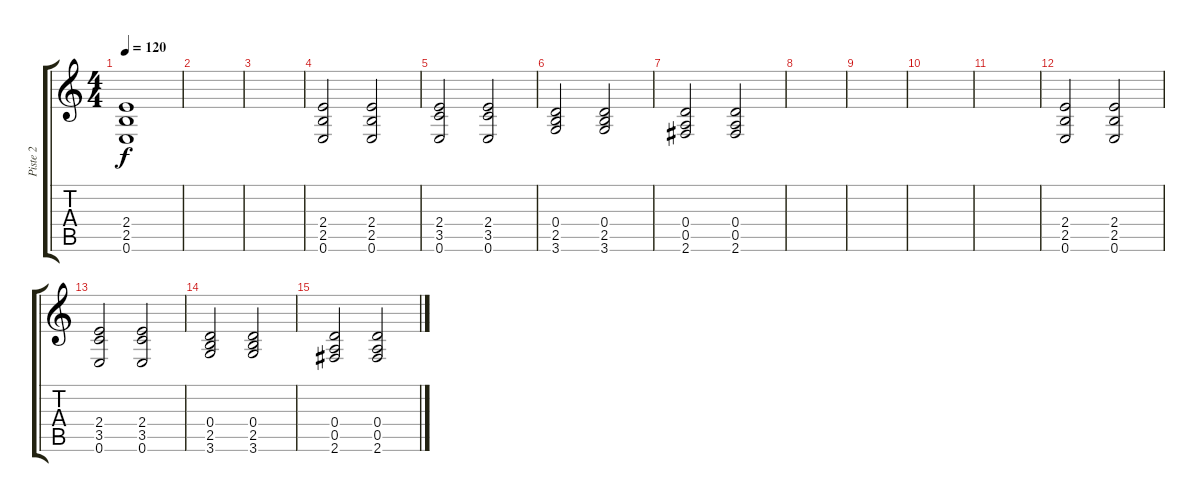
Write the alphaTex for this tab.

\track ("Piste 2" "Piste 2") {instrument overdrivenguitar}
\staff {score tabs}
\tuning (E4 B3 G3 D3 A2 E2) {hide}
\ts (4 4)
\tempo 120
\clef g2
\ks c
(2.4 2.5 0.6).1{dy f} |
|
|
(2.4 2.5 0.6).2 (2.4 2.5 0.6).2 |
(2.4 3.5 0.6).2 (2.4 3.5 0.6).2 |
(0.4 2.5 3.6).2 (0.4 2.5 3.6).2 |
(0.4 0.5 2.6).2 (0.4 0.5 2.6).2 |
|
|
|
|
(2.4 2.5 0.6).2 (2.4 2.5 0.6).2 |
(2.4 3.5 0.6).2 (2.4 3.5 0.6).2 |
(0.4 2.5 3.6).2 (0.4 2.5 3.6).2 |
(0.4 0.5 2.6).2 (0.4 0.5 2.6).2
